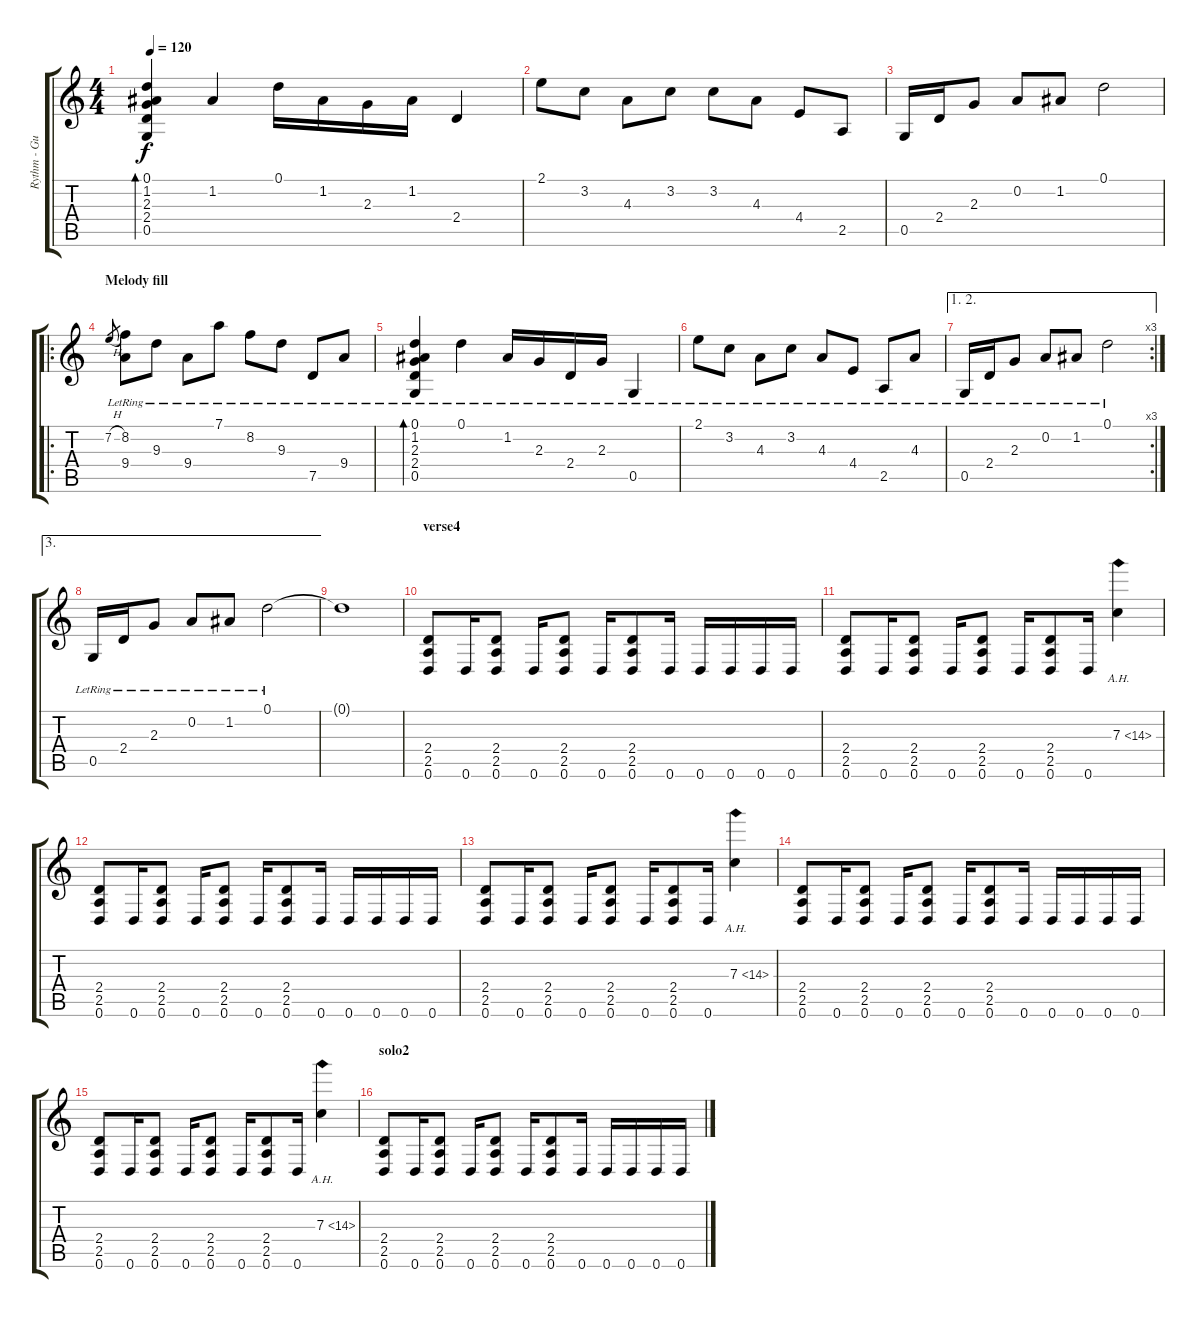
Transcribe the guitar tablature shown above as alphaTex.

\track ("Rythm - Guitar" "Rythm - Gu") {instrument overdrivenguitar}
\staff {score tabs}
\tuning (D4 A3 F3 C3 G2 D2) {hide}
\ts (4 4)
\tempo 120
\clef g2
\ks c
(0.1 1.2 2.3 2.4 0.5).4{bd 240 dy f} 1.2.4 0.1.16 1.2.16 2.3.16 1.2.16 2.4.4 |
2.1.8 3.2.8 4.3.8 3.2.8 3.2.8 4.3.8 4.4.8 2.5.8 |
0.5.16 2.4.16 2.3.8 0.2.8 1.2.8 0.1.2 |
\ro
\section ("" "Melody fill")
7.2{h}.8{gr} (8.2{lr} 9.4{lr}).8{instrument electricguitarclean} 9.3{lr}.8 9.4{lr}.8 7.1{lr}.8 8.2{lr}.8 9.3{lr}.8 7.5{lr}.8 9.4{lr}.8 |
(0.1{lr} 1.2{lr} 2.3{lr} 2.4{lr} 0.5{lr}).4{bd 60} 0.1{lr}.4 1.2{lr}.16 2.3{lr}.16 2.4{lr}.16 2.3{lr}.16 0.5{lr}.4 |
2.1{lr}.8 3.2{lr}.8 4.3{lr}.8 3.2{lr}.8 4.3{lr}.8 4.4{lr}.8 2.5{lr}.8 4.3{lr}.8 |
\ae (1 2)
\rc 3
0.5{lr}.16 2.4{lr}.16 2.3{lr}.8 0.2{lr}.8 1.2{lr}.8 0.1{lr}.2 |
\ae 3
0.5{lr}.16 2.4{lr}.16 2.3{lr}.8 0.2{lr}.8 1.2{lr}.8 0.1{lr}.2 |
0.1{t}.1 |
\section ("" "verse4")
(2.4 2.5 0.6).8{volume 13 instrument distortionguitar} 0.6.16 (2.4 2.5 0.6).8 0.6.16 (2.4 2.5 0.6).8 0.6.16 (2.4 2.5 0.6).8 0.6.16 0.6.16 0.6.16 0.6.16 0.6.16 |
(2.4 2.5 0.6).8 0.6.16 (2.4 2.5 0.6).8 0.6.16 (2.4 2.5 0.6).8 0.6.16 (2.4 2.5 0.6).8 0.6.16 7.3{ah 7}.4 |
(2.4 2.5 0.6).8 0.6.16 (2.4 2.5 0.6).8 0.6.16 (2.4 2.5 0.6).8 0.6.16 (2.4 2.5 0.6).8 0.6.16 0.6.16 0.6.16 0.6.16 0.6.16 |
(2.4 2.5 0.6).8 0.6.16 (2.4 2.5 0.6).8 0.6.16 (2.4 2.5 0.6).8 0.6.16 (2.4 2.5 0.6).8 0.6.16 7.3{ah 7}.4 |
(2.4 2.5 0.6).8 0.6.16 (2.4 2.5 0.6).8 0.6.16 (2.4 2.5 0.6).8 0.6.16 (2.4 2.5 0.6).8 0.6.16 0.6.16 0.6.16 0.6.16 0.6.16 |
(2.4 2.5 0.6).8 0.6.16 (2.4 2.5 0.6).8 0.6.16 (2.4 2.5 0.6).8 0.6.16 (2.4 2.5 0.6).8 0.6.16 7.3{ah 7}.4 |
\section ("" "solo2")
(2.4 2.5 0.6).8 0.6.16 (2.4 2.5 0.6).8 0.6.16 (2.4 2.5 0.6).8 0.6.16 (2.4 2.5 0.6).8 0.6.16 0.6.16 0.6.16 0.6.16 0.6.16
